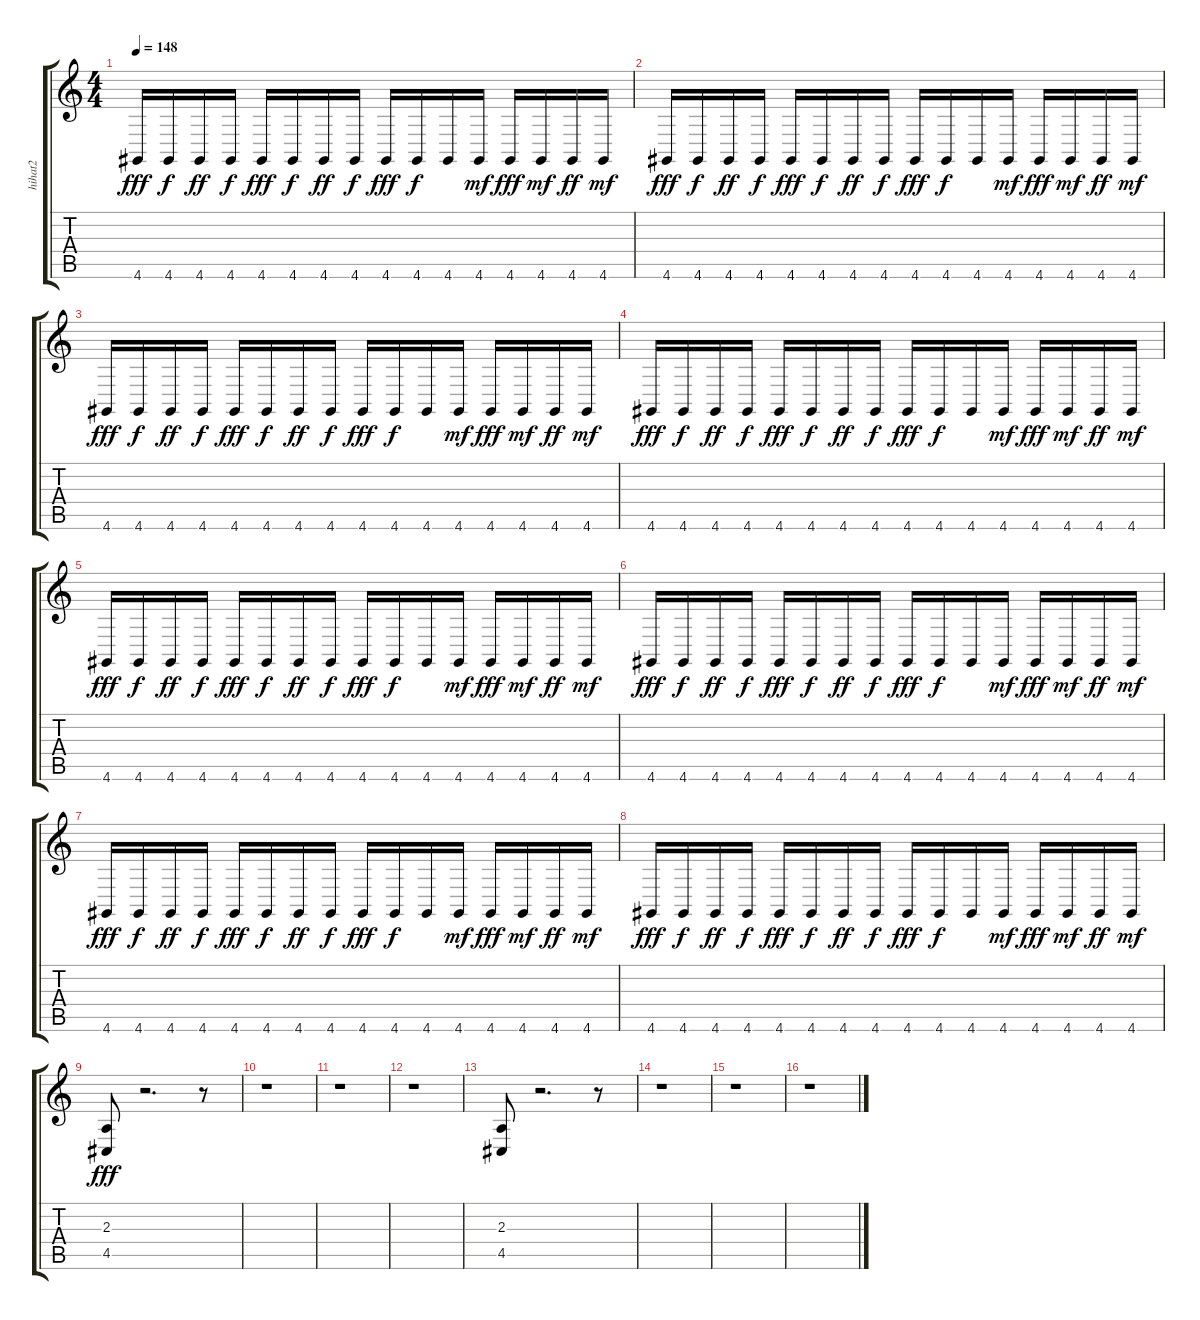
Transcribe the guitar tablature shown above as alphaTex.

\track ("hihat2" "hihat2") {instrument acousticgrandpiano}
\staff {score tabs}
\tuning (E4 B3 G3 D3 A2 E2) {hide}
\ts (4 4)
\tempo 148
\clef g2
\ks c
4.6.16{dy fff} 4.6.16{dy f} 4.6.16{dy ff} 4.6.16{dy f} 4.6.16{dy fff} 4.6.16{dy f} 4.6.16{dy ff} 4.6.16{dy f} 4.6.16{dy fff} 4.6.16{dy f} 4.6.16 4.6.16{dy mf} 4.6.16{dy fff} 4.6.16{dy mf} 4.6.16{dy ff} 4.6.16{dy mf} |
4.6.16{dy fff} 4.6.16{dy f} 4.6.16{dy ff} 4.6.16{dy f} 4.6.16{dy fff} 4.6.16{dy f} 4.6.16{dy ff} 4.6.16{dy f} 4.6.16{dy fff} 4.6.16{dy f} 4.6.16 4.6.16{dy mf} 4.6.16{dy fff} 4.6.16{dy mf} 4.6.16{dy ff} 4.6.16{dy mf} |
4.6.16{dy fff} 4.6.16{dy f} 4.6.16{dy ff} 4.6.16{dy f} 4.6.16{dy fff} 4.6.16{dy f} 4.6.16{dy ff} 4.6.16{dy f} 4.6.16{dy fff} 4.6.16{dy f} 4.6.16 4.6.16{dy mf} 4.6.16{dy fff} 4.6.16{dy mf} 4.6.16{dy ff} 4.6.16{dy mf} |
4.6.16{dy fff} 4.6.16{dy f} 4.6.16{dy ff} 4.6.16{dy f} 4.6.16{dy fff} 4.6.16{dy f} 4.6.16{dy ff} 4.6.16{dy f} 4.6.16{dy fff} 4.6.16{dy f} 4.6.16 4.6.16{dy mf} 4.6.16{dy fff} 4.6.16{dy mf} 4.6.16{dy ff} 4.6.16{dy mf} |
4.6.16{dy fff} 4.6.16{dy f} 4.6.16{dy ff} 4.6.16{dy f} 4.6.16{dy fff} 4.6.16{dy f} 4.6.16{dy ff} 4.6.16{dy f} 4.6.16{dy fff} 4.6.16{dy f} 4.6.16 4.6.16{dy mf} 4.6.16{dy fff} 4.6.16{dy mf} 4.6.16{dy ff} 4.6.16{dy mf} |
4.6.16{dy fff} 4.6.16{dy f} 4.6.16{dy ff} 4.6.16{dy f} 4.6.16{dy fff} 4.6.16{dy f} 4.6.16{dy ff} 4.6.16{dy f} 4.6.16{dy fff} 4.6.16{dy f} 4.6.16 4.6.16{dy mf} 4.6.16{dy fff} 4.6.16{dy mf} 4.6.16{dy ff} 4.6.16{dy mf} |
4.6.16{dy fff} 4.6.16{dy f} 4.6.16{dy ff} 4.6.16{dy f} 4.6.16{dy fff} 4.6.16{dy f} 4.6.16{dy ff} 4.6.16{dy f} 4.6.16{dy fff} 4.6.16{dy f} 4.6.16 4.6.16{dy mf} 4.6.16{dy fff} 4.6.16{dy mf} 4.6.16{dy ff} 4.6.16{dy mf} |
4.6.16{dy fff} 4.6.16{dy f} 4.6.16{dy ff} 4.6.16{dy f} 4.6.16{dy fff} 4.6.16{dy f} 4.6.16{dy ff} 4.6.16{dy f} 4.6.16{dy fff} 4.6.16{dy f} 4.6.16 4.6.16{dy mf} 4.6.16{dy fff} 4.6.16{dy mf} 4.6.16{dy ff} 4.6.16{dy mf} |
(2.3 4.5).8{dy fff volume 10} r.2{d} r.8 |
r.1 |
r.1 |
r.1 |
(2.3 4.5).8 r.2{d} r.8 |
r.1 |
r.1 |
r.1
